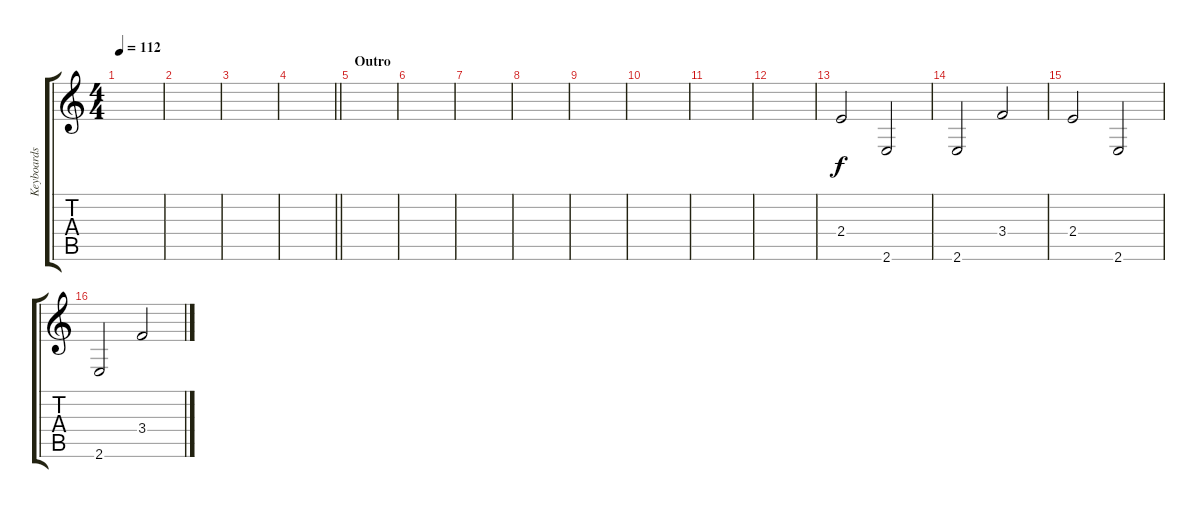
\track ("Keyboards" "Keyboards") {instrument synthbass1}
\staff {score tabs}
\tuning (E4 B3 G3 D3 A2 D2) {hide}
\ts (4 4)
\tempo 112
\clef g2
\ks c
|
|
|
\barLineRight lightlight
|
\section ("" "Outro")
|
|
|
|
|
|
|
|
2.4.2{volume 16 instrument synthbass1} 2.6.2 |
2.6.2 3.4.2 |
2.4.2 2.6.2 |
2.6.2 3.4.2
